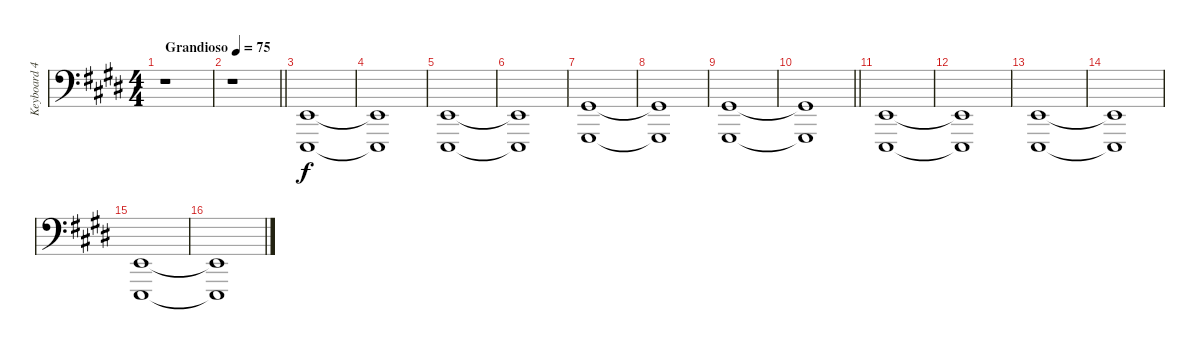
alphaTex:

\track ("Keyboard 4" "Keyboard 4") {instrument stringensemble1}
\staff {score}
\tuning (E3 B2 G2 D2 A1 E1 B0) {hide}
\ts (4 4)
\tempo (75 "Grandioso")
\clef f4
\ks e
r.1{dy f instrument stringensemble1} |
\barLineRight lightlight
r.1 |
(2.4 0.6).1 |
(2.4{t} 0.6{t}).1 |
(2.4 0.6).1 |
(2.4{t} 0.6{t}).1 |
(1.3 4.6).1 |
(1.3{t} 4.6{t}).1 |
(1.3 4.6).1 |
\barLineRight lightlight
(1.3{t} 4.6{t}).1 |
(2.4 0.6).1 |
(2.4{t} 0.6{t}).1 |
(2.4 0.6).1 |
(2.4{t} 0.6{t}).1 |
(2.4 0.6).1 |
(2.4{t} 0.6{t}).1
